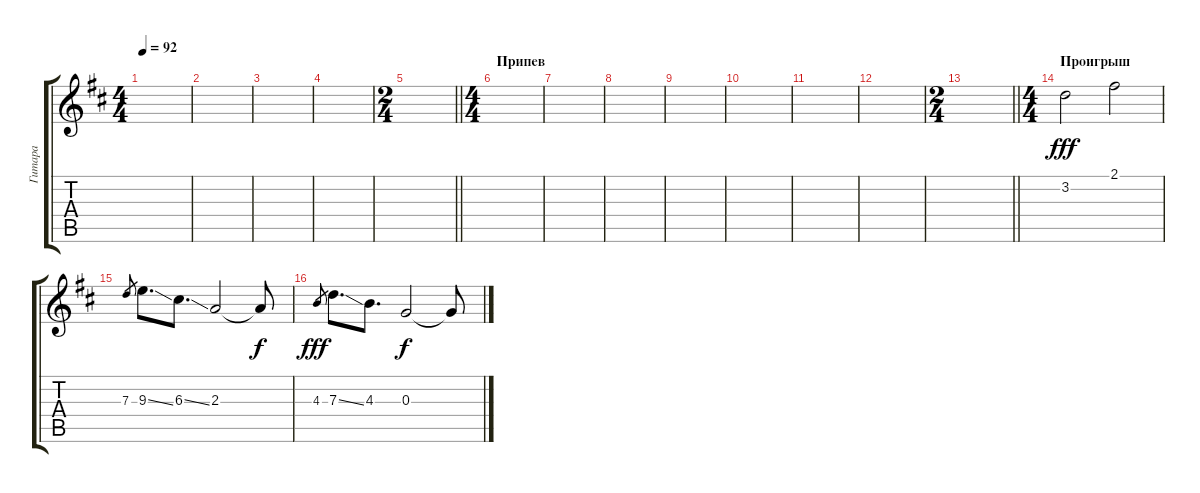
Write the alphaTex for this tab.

\track ("Гитара" "Гитара") {instrument acousticguitarnylon}
\staff {score tabs}
\tuning (E4 B3 G3 D3 A2 E2) {hide}
\ts (4 4)
\tempo 92
\clef g2
\ks bminor
|
|
|
|
\ts (2 4)
\barLineRight lightlight
|
\ts (4 4)
\section ("" "Припев")
|
|
|
|
|
|
|
\ts (2 4)
\barLineRight lightlight
|
\ts (4 4)
\section ("" "Проигрыш")
3.2.2{dy fff} 2.1.2 |
7.3.8{gr} 9.3{ss}.8{d} 6.3{ss}.8{d} 2.3.2 2.3{t}.8{dy f} |
4.3.8{gr dy fff} 7.3{ss}.8{d} 4.3.8{d} 0.3.2{dy f} 0.3{t}.8
